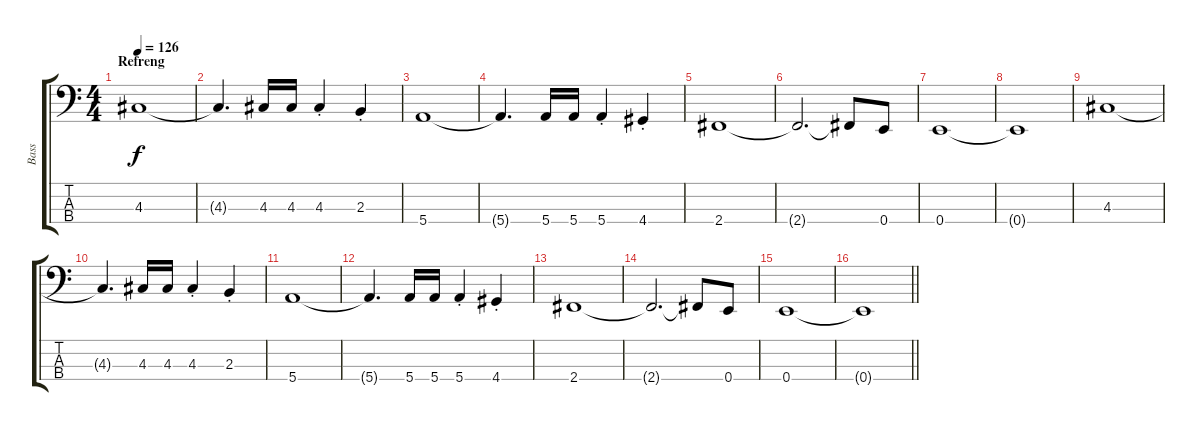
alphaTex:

\track ("Bass" "Bass") {instrument electricbassfinger}
\staff {score tabs}
\tuning (G2 D2 A1 E1) {hide}
\ts (4 4)
\section ("" "Refreng")
\tempo 126
\clef f4
\ks c
4.3.1{dy f} |
4.3{t}.4{d} 4.3.16 4.3.16 4.3{st}.4 2.3{st}.4 |
5.4.1 |
5.4{t}.4{d} 5.4.16 5.4.16 5.4{st}.4 4.4{st}.4 |
2.4.1 |
2.4{t}.2{d} 2.4{t}.8 0.4.8 |
0.4.1 |
0.4{t}.1 |
4.3.1 |
4.3{t}.4{d} 4.3.16 4.3.16 4.3{st}.4 2.3{st}.4 |
5.4.1 |
5.4{t}.4{d} 5.4.16 5.4.16 5.4{st}.4 4.4{st}.4 |
2.4.1 |
2.4{t}.2{d} 2.4{t}.8 0.4.8 |
0.4.1 |
\barLineRight lightlight
0.4{t}.1
